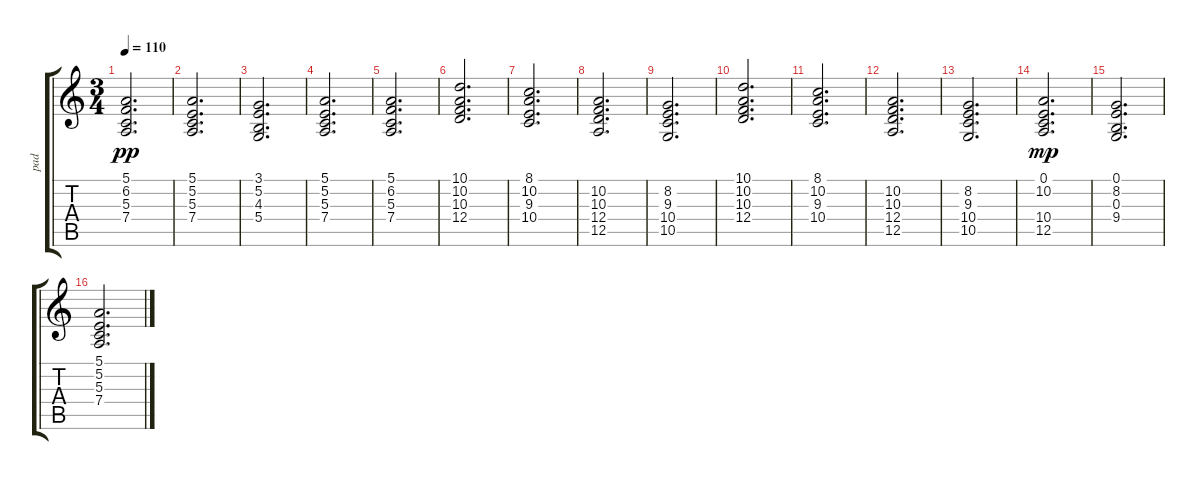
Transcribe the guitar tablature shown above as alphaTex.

\track ("pad" "pad") {instrument pad2warm}
\staff {score tabs}
\tuning (E4 B3 G3 D3 A2 E2) {hide}
\ts (3 4)
\tempo 110
\clef g2
\ks c
(5.1 6.2 5.3 7.4).2{d dy pp} |
(5.1 5.2 5.3 7.4).2{d} |
(3.1 5.2 4.3 5.4).2{d} |
(5.1 5.2 5.3 7.4).2{d} |
(5.1 6.2 5.3 7.4).2{d} |
(10.1 10.2 10.3 12.4).2{d} |
(8.1 10.2 9.3 10.4).2{d} |
(10.2 10.3 12.4 12.5).2{d} |
(8.2 9.3 10.4 10.5).2{d} |
(10.1 10.2 10.3 12.4).2{d} |
(8.1 10.2 9.3 10.4).2{d} |
(10.2 10.3 12.4 12.5).2{d} |
(8.2 9.3 10.4 10.5).2{d} |
(0.1 10.2 10.4 12.5).2{d dy mp} |
(0.1 8.2 0.3 9.4).2{d} |
(5.1 5.2 5.3 7.4).2{d}
